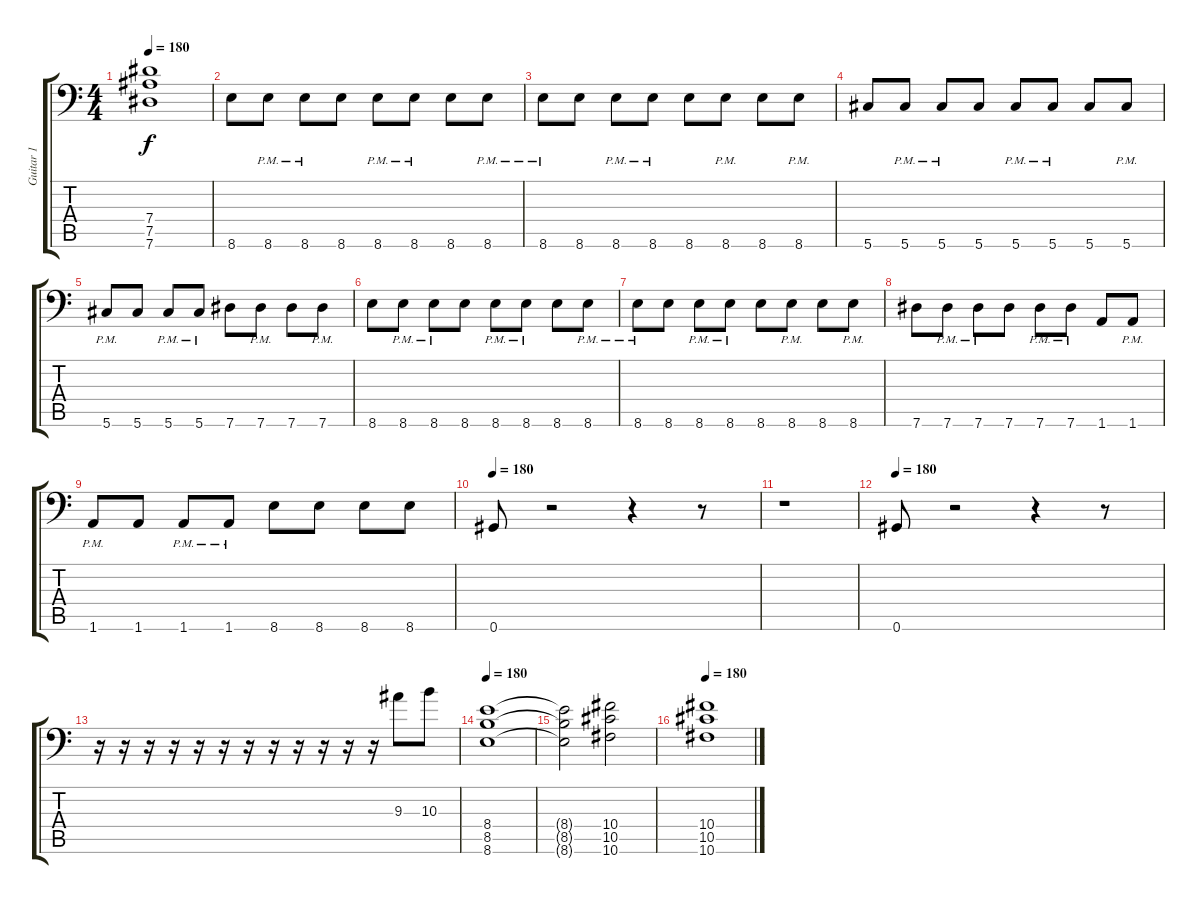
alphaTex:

\track ("Guitar 1" "Guitar 1") {instrument overdrivenguitar}
\staff {score tabs}
\tuning (Bb3 F3 Db3 Ab2 Eb2 Ab1) {hide}
\ts (4 4)
\tempo 180
\clef f4
\ks c
(7.4 7.5 7.6).1{dy f} |
8.6.8 8.6{pm}.8 8.6{pm}.8 8.6.8 8.6{pm}.8 8.6{pm}.8 8.6.8 8.6{pm}.8 |
8.6{pm}.8 8.6.8 8.6{pm}.8 8.6{pm}.8 8.6.8 8.6{pm}.8 8.6.8 8.6{pm}.8 |
5.6.8 5.6{pm}.8 5.6{pm}.8 5.6.8 5.6{pm}.8 5.6{pm}.8 5.6.8 5.6{pm}.8 |
5.6{pm}.8 5.6.8 5.6{pm}.8 5.6{pm}.8 7.6.8 7.6{pm}.8 7.6.8 7.6{pm}.8 |
8.6.8 8.6{pm}.8 8.6{pm}.8 8.6.8 8.6{pm}.8 8.6{pm}.8 8.6.8 8.6{pm}.8 |
8.6{pm}.8 8.6.8 8.6{pm}.8 8.6{pm}.8 8.6.8 8.6{pm}.8 8.6.8 8.6{pm}.8 |
7.6.8 7.6{pm}.8 7.6{pm}.8 7.6.8 7.6{pm}.8 7.6{pm}.8 1.6.8 1.6{pm}.8 |
1.6{pm}.8 1.6.8 1.6{pm}.8 1.6{pm}.8 8.6.8 8.6.8 8.6.8 8.6.8 |
\tempo 180
0.6.8 r.2 r.4 r.8 |
r.1 |
\tempo 180
0.6.8 r.2 r.4 r.8 |
r.16 r.16 r.16 r.16 r.16 r.16 r.16 r.16 r.16 r.16 r.16 r.16 9.3.8 10.3.8 |
\tempo 180
(8.4 8.5 8.6).1 |
(8.4{t} 8.5{t} 8.6{t}).2 (10.4 10.5 10.6).2 |
\tempo 180
(10.4 10.5 10.6).1
